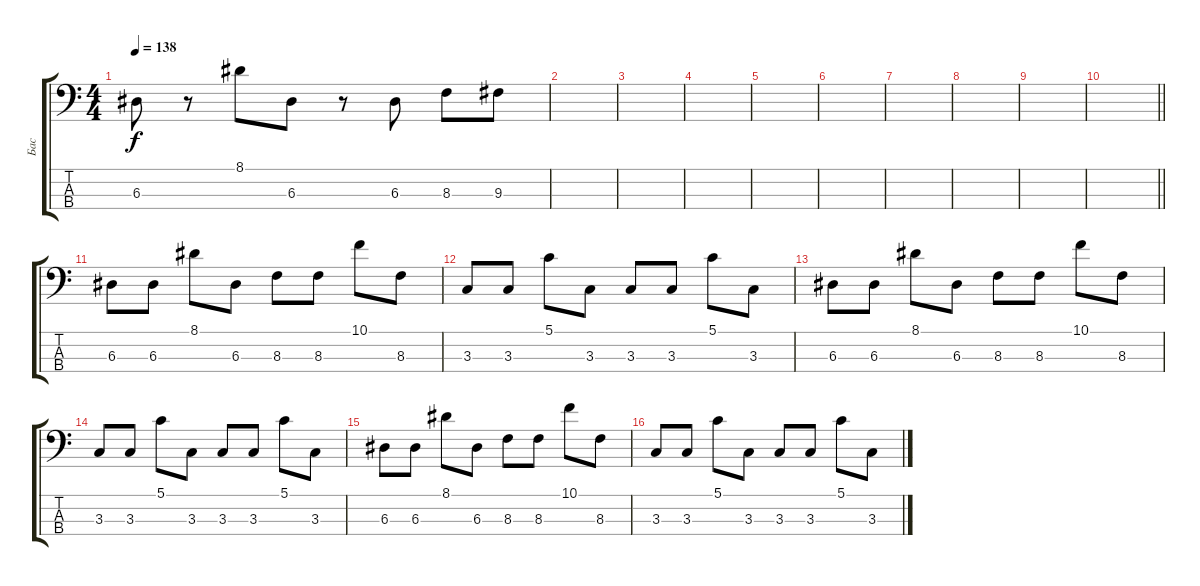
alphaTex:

\track ("Бас" "Бас") {instrument electricbassfinger}
\staff {score tabs}
\tuning (G2 D2 A1 E1) {hide}
\ts (4 4)
\tempo 138
\clef f4
\ks c
6.3.8{dy f} r.8 8.1.8 6.3.8 r.8 6.3.8 8.3.8 9.3.8 |
|
|
|
|
|
|
|
|
\barLineRight lightlight
|
6.3.8 6.3.8 8.1.8 6.3.8 8.3.8 8.3.8 10.1.8 8.3.8 |
3.3.8 3.3.8 5.1.8 3.3.8 3.3.8 3.3.8 5.1.8 3.3.8 |
6.3.8 6.3.8 8.1.8 6.3.8 8.3.8 8.3.8 10.1.8 8.3.8 |
3.3.8 3.3.8 5.1.8 3.3.8 3.3.8 3.3.8 5.1.8 3.3.8 |
6.3.8 6.3.8 8.1.8 6.3.8 8.3.8 8.3.8 10.1.8 8.3.8 |
3.3.8 3.3.8 5.1.8 3.3.8 3.3.8 3.3.8 5.1.8 3.3.8
